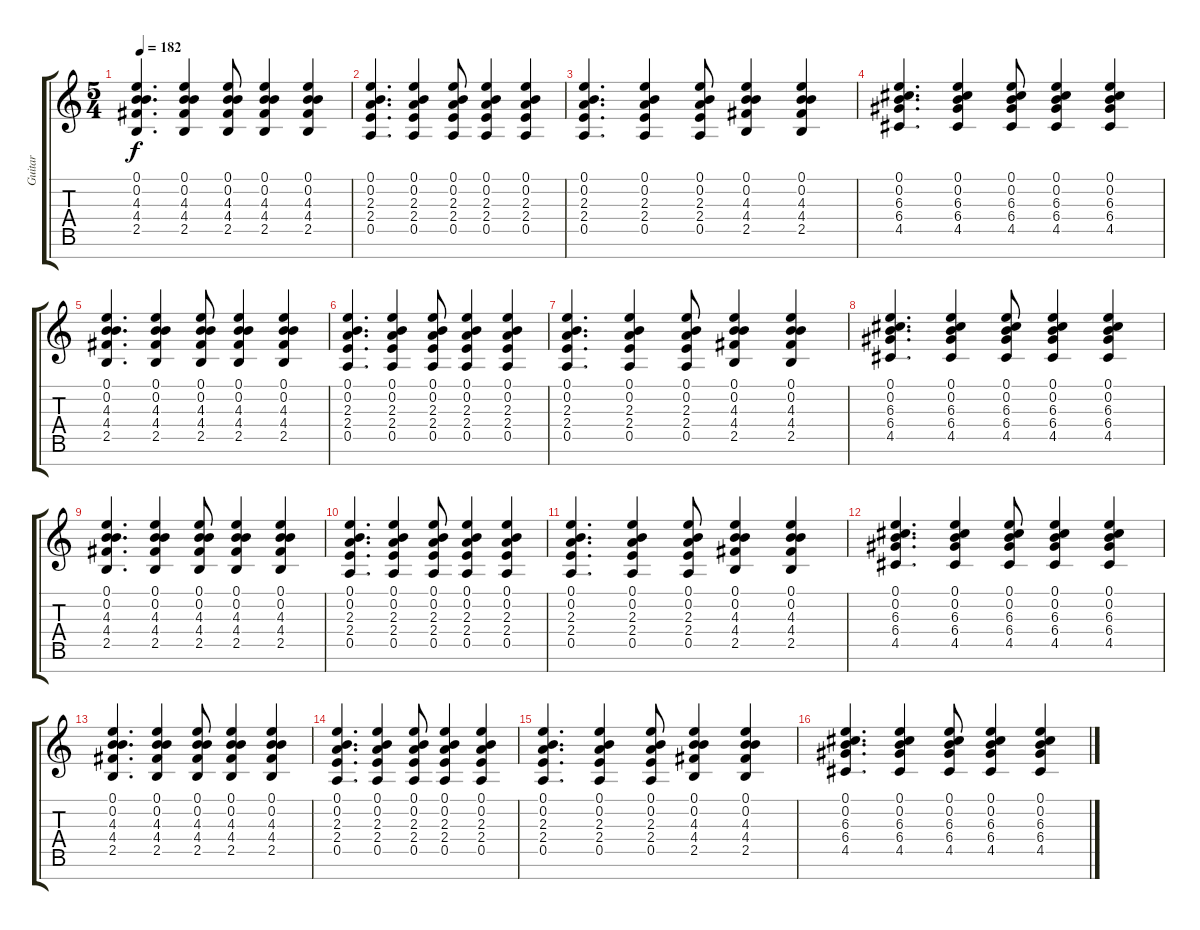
\track ("Guitar" "Guitar") {instrument distortionguitar}
\staff {score tabs}
\tuning (E4 B3 G3 D3 A2 E2 B1) {hide}
\ts (5 4)
\tempo 182
\clef g2
\ks c
(0.1 0.2 4.3 4.4 2.5).4{d dy f} (0.1 0.2 4.3 4.4 2.5).4 (0.1 0.2 4.3 4.4 2.5).8 (0.1 0.2 4.3 4.4 2.5).4 (0.1 0.2 4.3 4.4 2.5).4 |
(0.1 0.2 2.3 2.4 0.5).4{d} (0.1 0.2 2.3 2.4 0.5).4 (0.1 0.2 2.3 2.4 0.5).8 (0.1 0.2 2.3 2.4 0.5).4 (0.1 0.2 2.3 2.4 0.5).4 |
(0.1 0.2 2.3 2.4 0.5).4{d} (0.1 0.2 2.3 2.4 0.5).4 (0.1 0.2 2.3 2.4 0.5).8 (0.1 0.2 4.3 4.4 2.5).4 (0.1 0.2 4.3 4.4 2.5).4 |
(0.1 0.2 6.3 6.4 4.5).4{d volume 12 instrument acousticguitarnylon} (0.1 0.2 6.3 6.4 4.5).4 (0.1 0.2 6.3 6.4 4.5).8 (0.1 0.2 6.3 6.4 4.5).4 (0.1 0.2 6.3 6.4 4.5).4 |
(0.1 0.2 4.3 4.4 2.5).4{d} (0.1 0.2 4.3 4.4 2.5).4 (0.1 0.2 4.3 4.4 2.5).8 (0.1 0.2 4.3 4.4 2.5).4 (0.1 0.2 4.3 4.4 2.5).4 |
(0.1 0.2 2.3 2.4 0.5).4{d} (0.1 0.2 2.3 2.4 0.5).4 (0.1 0.2 2.3 2.4 0.5).8 (0.1 0.2 2.3 2.4 0.5).4 (0.1 0.2 2.3 2.4 0.5).4 |
(0.1 0.2 2.3 2.4 0.5).4{d} (0.1 0.2 2.3 2.4 0.5).4 (0.1 0.2 2.3 2.4 0.5).8 (0.1 0.2 4.3 4.4 2.5).4 (0.1 0.2 4.3 4.4 2.5).4 |
(0.1 0.2 6.3 6.4 4.5).4{d volume 12 instrument acousticguitarnylon} (0.1 0.2 6.3 6.4 4.5).4 (0.1 0.2 6.3 6.4 4.5).8 (0.1 0.2 6.3 6.4 4.5).4 (0.1 0.2 6.3 6.4 4.5).4 |
(0.1 0.2 4.3 4.4 2.5).4{d} (0.1 0.2 4.3 4.4 2.5).4 (0.1 0.2 4.3 4.4 2.5).8 (0.1 0.2 4.3 4.4 2.5).4 (0.1 0.2 4.3 4.4 2.5).4 |
(0.1 0.2 2.3 2.4 0.5).4{d} (0.1 0.2 2.3 2.4 0.5).4 (0.1 0.2 2.3 2.4 0.5).8 (0.1 0.2 2.3 2.4 0.5).4 (0.1 0.2 2.3 2.4 0.5).4 |
(0.1 0.2 2.3 2.4 0.5).4{d} (0.1 0.2 2.3 2.4 0.5).4 (0.1 0.2 2.3 2.4 0.5).8 (0.1 0.2 4.3 4.4 2.5).4 (0.1 0.2 4.3 4.4 2.5).4 |
(0.1 0.2 6.3 6.4 4.5).4{d volume 12 instrument acousticguitarnylon} (0.1 0.2 6.3 6.4 4.5).4 (0.1 0.2 6.3 6.4 4.5).8 (0.1 0.2 6.3 6.4 4.5).4 (0.1 0.2 6.3 6.4 4.5).4 |
(0.1 0.2 4.3 4.4 2.5).4{d} (0.1 0.2 4.3 4.4 2.5).4 (0.1 0.2 4.3 4.4 2.5).8 (0.1 0.2 4.3 4.4 2.5).4 (0.1 0.2 4.3 4.4 2.5).4 |
(0.1 0.2 2.3 2.4 0.5).4{d} (0.1 0.2 2.3 2.4 0.5).4 (0.1 0.2 2.3 2.4 0.5).8 (0.1 0.2 2.3 2.4 0.5).4 (0.1 0.2 2.3 2.4 0.5).4 |
(0.1 0.2 2.3 2.4 0.5).4{d} (0.1 0.2 2.3 2.4 0.5).4 (0.1 0.2 2.3 2.4 0.5).8 (0.1 0.2 4.3 4.4 2.5).4 (0.1 0.2 4.3 4.4 2.5).4 |
(0.1 0.2 6.3 6.4 4.5).4{d volume 12 instrument acousticguitarnylon} (0.1 0.2 6.3 6.4 4.5).4 (0.1 0.2 6.3 6.4 4.5).8 (0.1 0.2 6.3 6.4 4.5).4 (0.1 0.2 6.3 6.4 4.5).4
